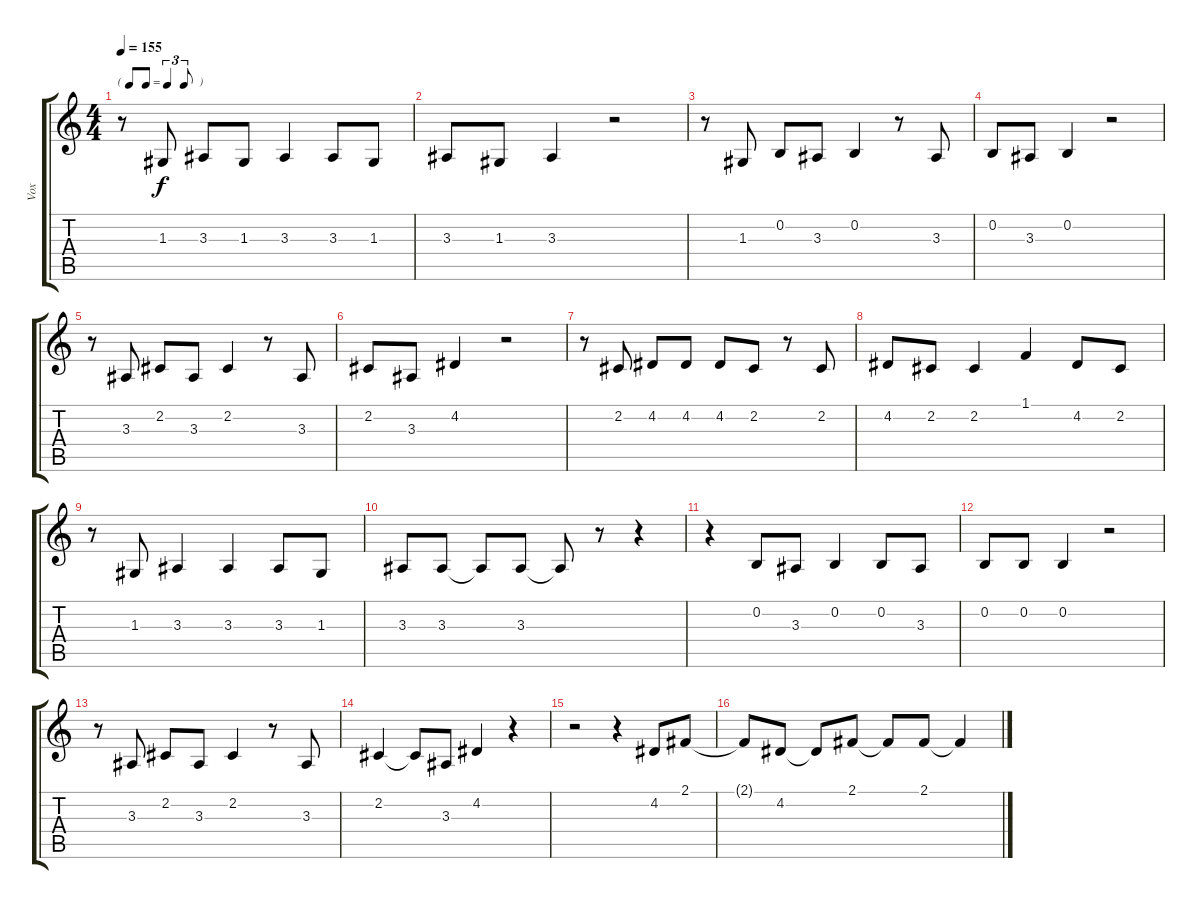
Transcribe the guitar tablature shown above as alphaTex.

\track ("Vox" "Vox") {instrument bassoon}
\staff {score tabs}
\tuning (E4 B3 G3 D3 A2 E2) {hide}
\ts (4 4)
\tf triplet8th
\tempo 155
\clef g2
\ks c
r.8{dy f} 1.3.8 3.3.8 1.3.8 3.3.4 3.3.8 1.3.8 |
3.3.8 1.3.8 3.3.4 r.2 |
r.8 1.3.8 0.2.8 3.3.8 0.2.4 r.8 3.3.8 |
0.2.8 3.3.8 0.2.4 r.2 |
r.8 3.3.8 2.2.8 3.3.8 2.2.4 r.8 3.3.8 |
2.2.8 3.3.8 4.2.4 r.2 |
r.8 2.2.8 4.2.8 4.2.8 4.2.8 2.2.8 r.8 2.2.8 |
4.2.8 2.2.8 2.2.4 1.1.4 4.2.8 2.2.8 |
r.8 1.3.8 3.3.4 3.3.4 3.3.8 1.3.8 |
3.3.8 3.3.8 3.3{t}.8 3.3.8 3.3{t}.8 r.8 r.4 |
r.4 0.2.8 3.3.8 0.2.4 0.2.8 3.3.8 |
0.2.8 0.2.8 0.2.4 r.2 |
r.8 3.3.8 2.2.8 3.3.8 2.2.4 r.8 3.3.8 |
2.2.4 2.2{t}.8 3.3.8 4.2.4 r.4 |
r.2 r.4 4.2.8 2.1.8 |
2.1{t}.8 4.2.8 4.2{t}.8 2.1.8 2.1{t}.8 2.1.8 2.1{t}.4
